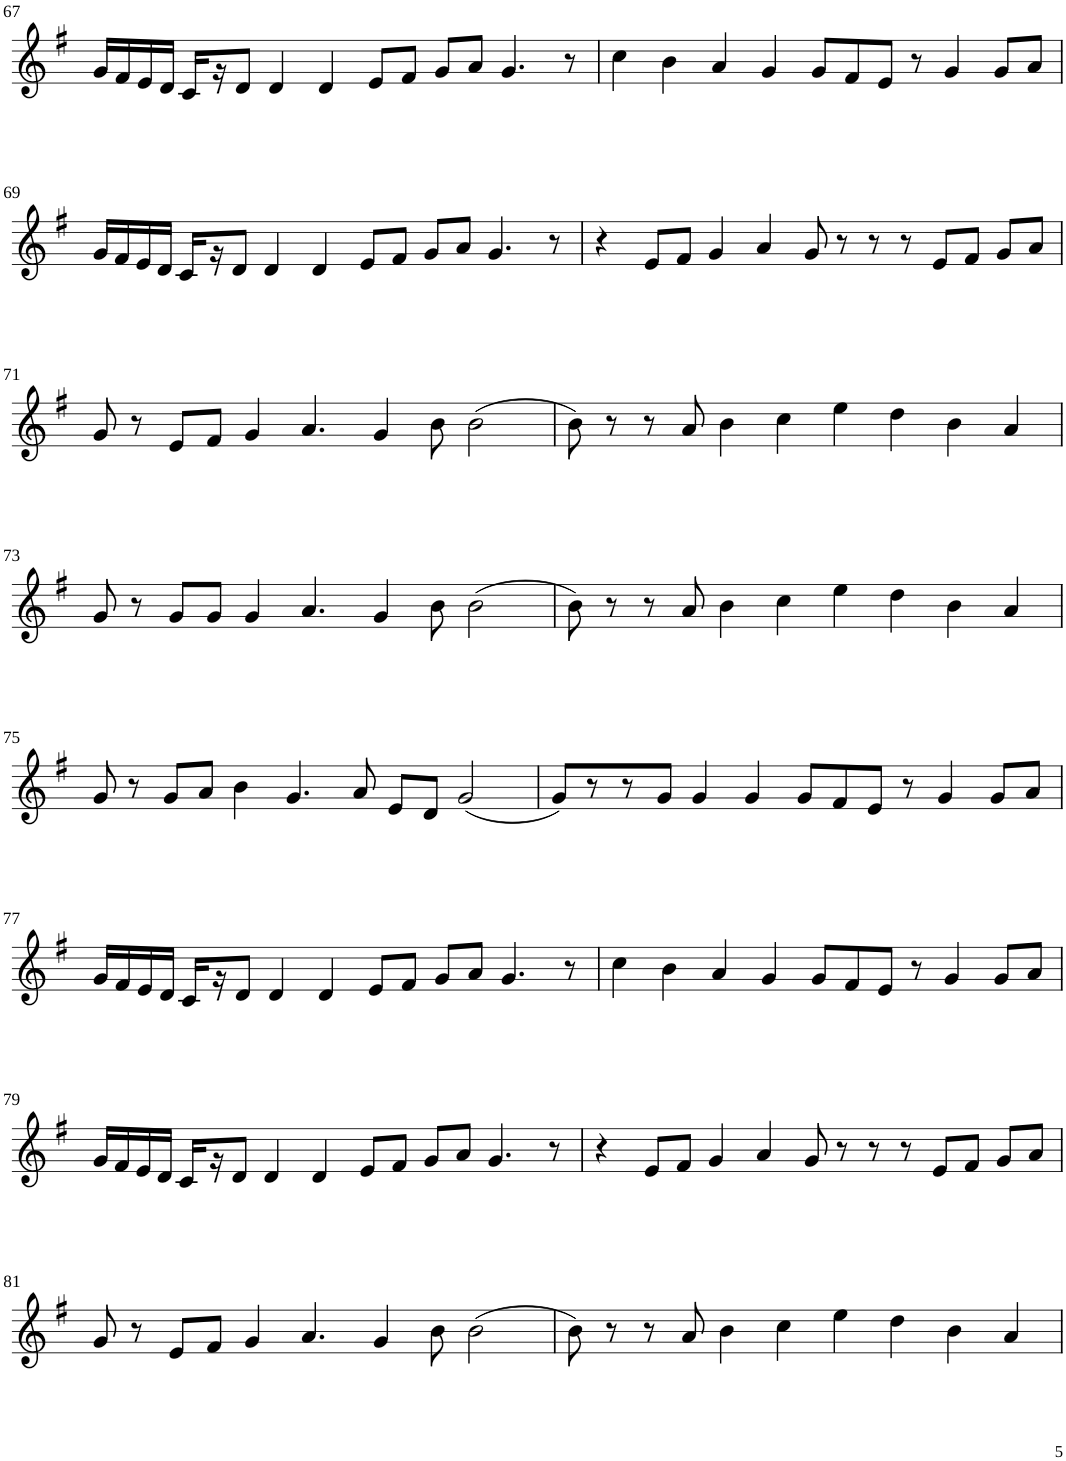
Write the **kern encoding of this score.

**kern
*part1
*staff1
*I"Violin
!!LO:PB:g=z
*clefG2
*k[f#]
*G:
*M8/4
=67
16g/LL
16f#/
16e/
16d/JJ
16c/LL
16r
8d/J
4d/
4d/
8e/L
8f#/J
8g/L
8a/J
4.g/
8r
=68
4cc\
4b\
4a/
4g/
8g/L
8f#/
8e/J
8r
4g/
8g/L
8a/J
!!LO:LB:g=z
=69
16g/LL
16f#/
16e/
16d/JJ
16c/LL
16r
8d/J
4d/
4d/
8e/L
8f#/J
8g/L
8a/J
4.g/
8r
=70
4r
8e/L
8f#/J
4g/
4a/
8g/
8r
8r
8r
8e/L
8f#/J
8g/L
8a/J
!!LO:LB:g=z
=71
8g/
8r
8e/L
8f#/J
4g/
4.a/
4g/
8b\
(2b\
=72
8b\)
8r
8r
8a/
4b\
4cc\
4ee\
4dd\
4b\
4a/
!!LO:LB:g=z
=73
8g/
8r
8g/L
8g/J
4g/
4.a/
4g/
8b\
(2b\
=74
8b\)
8r
8r
8a/
4b\
4cc\
4ee\
4dd\
4b\
4a/
!!LO:LB:g=z
=75
8g/
8r
8g/L
8a/J
4b\
4.g/
8a/
8e/L
8d/J
(2g/
=76
8g/L)
8r
8r
8g/J
4g/
4g/
8g/L
8f#/
8e/J
8r
4g/
8g/L
8a/J
!!LO:LB:g=z
=77
16g/LL
16f#/
16e/
16d/JJ
16c/LL
16r
8d/J
4d/
4d/
8e/L
8f#/J
8g/L
8a/J
4.g/
8r
=78
4cc\
4b\
4a/
4g/
8g/L
8f#/
8e/J
8r
4g/
8g/L
8a/J
!!LO:LB:g=z
=79
16g/LL
16f#/
16e/
16d/JJ
16c/LL
16r
8d/J
4d/
4d/
8e/L
8f#/J
8g/L
8a/J
4.g/
8r
=80
4r
8e/L
8f#/J
4g/
4a/
8g/
8r
8r
8r
8e/L
8f#/J
8g/L
8a/J
!!LO:LB:g=z
=81
8g/
8r
8e/L
8f#/J
4g/
4.a/
4g/
8b\
(2b\
=82
8b\)
8r
8r
8a/
4b\
4cc\
4ee\
4dd\
4b\
4a/
=
*-
